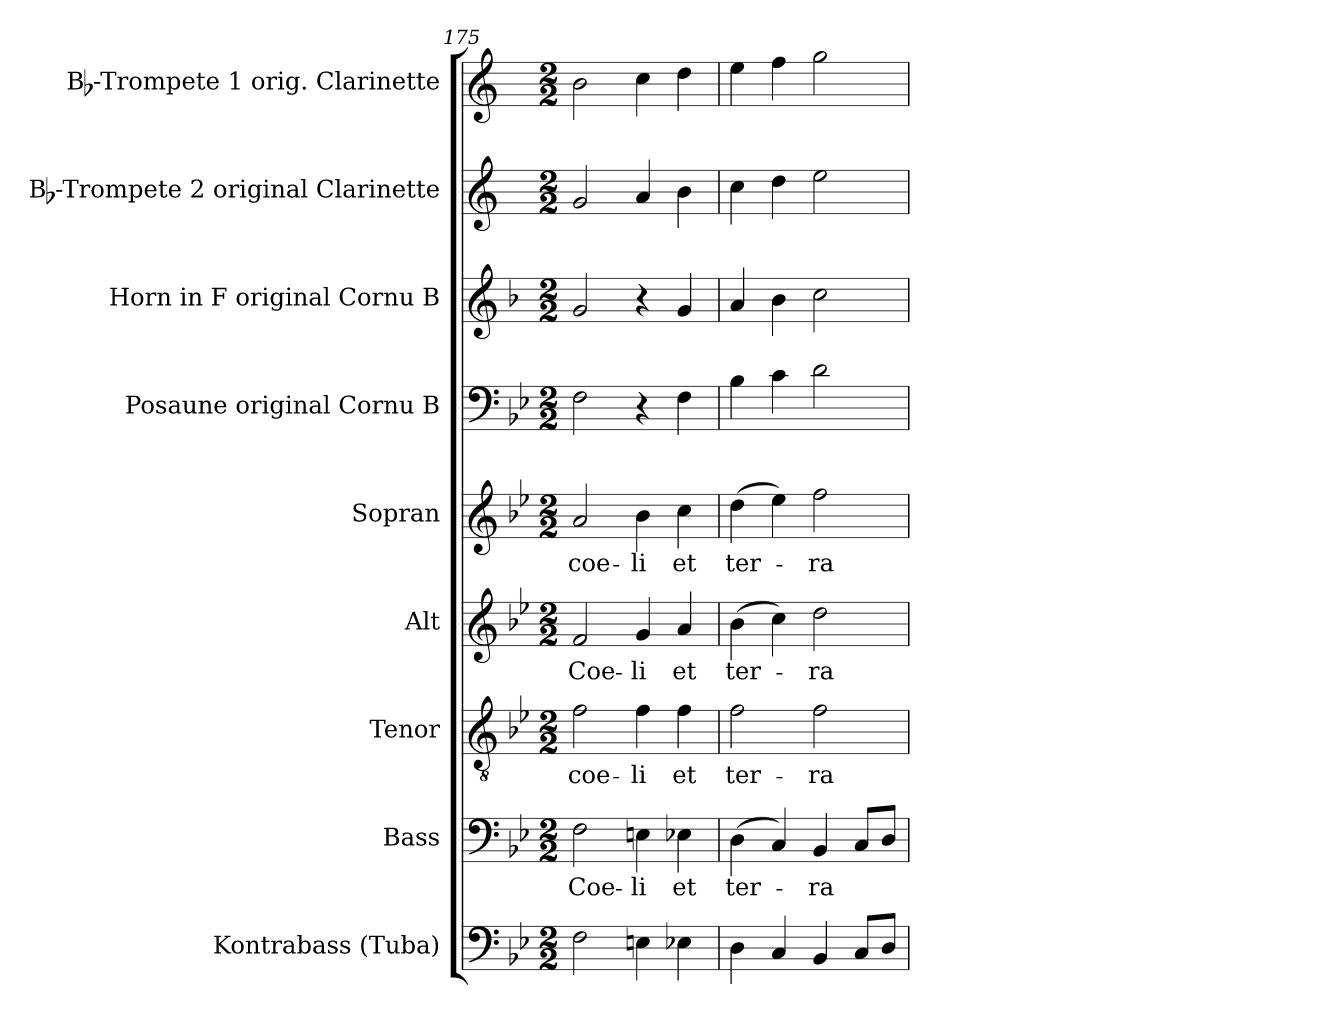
**kern	**kern	**text	**kern	**text	**kern	**text	**kern	**text	**kern	**kern	**kern	**kern
*part9	*part8	*part8	*part7	*part7	*part6	*part6	*part5	*part5	*part4	*part3	*part2	*part1
*staff9	*staff8	*staff8	*staff7	*staff7	*staff6	*staff6	*staff5	*staff5	*staff4	*staff3	*staff2	*staff1
*I"Kontrabass (Tuba)	*I"Bass	*	*I"Tenor	*	*I"Alt	*	*I"Sopran	*	*I"Posaune original Cornu B	*I"Horn in F original Cornu B	*I"Bb-Trompete 2 original Clarinette	*I"Bb-Trompete 1 orig. Clarinette
*I'Kb.	*I'B.	*	*I'T.	*	*I'A.	*	*I'S.	*	*I'Pos.	*I'Hrn.	*I'Bb Trp. 2	*I'Bb Trp. 1
*clefF4	*clefF4	*	*clefGv2	*	*clefG2	*	*clefG2	*	*clefF4	*clefG2	*clefG2	*clefG2
*ITrd7c12	*	*	*	*	*	*	*	*	*	*ITrd4c7	*ITrd1c2	*ITrd1c2
*k[b-e-]	*k[b-e-]	*	*k[b-e-]	*	*k[b-e-]	*	*k[b-e-]	*	*k[b-e-]	*k[b-e-]	*k[b-e-]	*k[b-e-]
*B-:	*B-:	*	*B-:	*	*B-:	*	*B-:	*	*B-:	*B-:	*B-:	*B-:
*M2/2	*M2/2	*	*M2/2	*	*M2/2	*	*M2/2	*	*M2/2	*M2/2	*M2/2	*M2/2
=175	=175	=175	=175	=175	=175	=175	=175	=175	=175	=175	=175	=175
!	!	!LO:LY:b	!	!LO:LY:b	!	!LO:LY:b	!	!LO:LY:b	!	!	!	!
2FF\	2F\	Coe-	2f\	coe-	2f/	Coe-	2a/	coe-	2F\	2c/	2f/	2a\
!	!	!LO:LY:b	!	!LO:LY:b	!	!LO:LY:b	!	!LO:LY:b	!	!	!	!
4EEn\	4En\	-li	4f\	-li	4g/	-li	4b-\	-li	4r	4r	4g/	4b-\
!	!	!LO:LY:b	!	!LO:LY:b	!	!LO:LY:b	!	!LO:LY:b	!	!	!	!
4EE-X\	4E-X\	et	4f\	et	4a/	et	4cc\	et	4F\	4c/	4a\	4cc\
=176	=176	=176	=176	=176	=176	=176	=176	=176	=176	=176	=176	=176
!	!	!LO:LY:b	!	!LO:LY:b	!	!LO:LY:b	!	!LO:LY:b	!	!	!	!
4DD\	(>4D\	ter-	2f\	ter-	(>4b-\	ter-	(>4dd\	ter-	4B-\	4d/	4b-\	4dd\
4CC/	4C/)	.	.	.	4cc\)	.	4ee-\)	.	4c\	4e-\	4cc\	4ee-\
!	!	!LO:LY:b	!	!LO:LY:b	!	!LO:LY:b	!	!LO:LY:b	!	!	!	!
4BBB-/	4BB-/	-ra	2f\	-ra	2dd\	-ra	2ff\	-ra	2d\	2f\	2dd\	2ff\
8CC/L	8C/L	.	.	.	.	.	.	.	.	.	.	.
8DD/J	8D/J	.	.	.	.	.	.	.	.	.	.	.
=	=	=	=	=	=	=	=	=	=	=	=	=
*-	*-	*-	*-	*-	*-	*-	*-	*-	*-	*-	*-	*-
